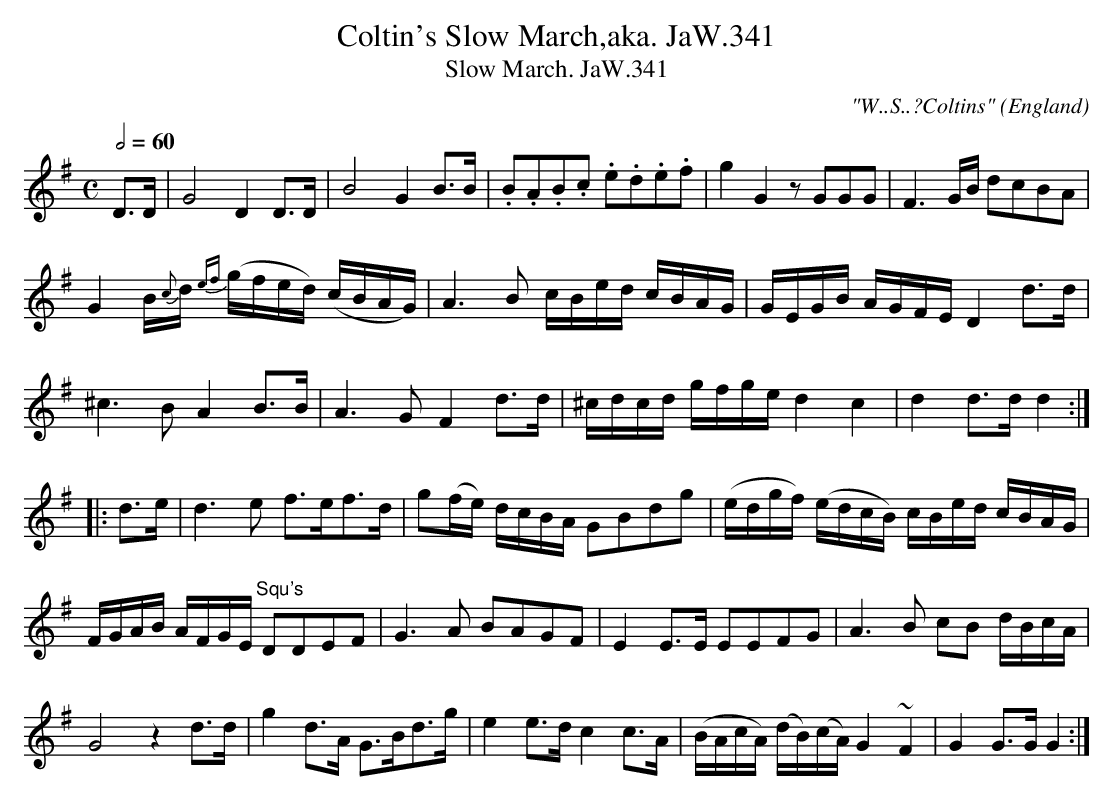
X:1
T:Coltin's Slow March,aka. JaW.341
T:Slow March. JaW.341
C:"W..S..?Coltins"
L:1/8
M:C
O:England
Q:1/2=60
K:G
D>D|G4D2D>D|B4G2B>B|.B.A.B.c .e.d.e.f|g2G2zGGG|\
F3G/B/ dcBA|!
G2B/{c}d/ {ef}(g/f/e/d/) (c/B/A/G/)|\
A3B c/B/e/d/ c/B/A/G/|G/E/G/B/ A/G/F/E/D2d>d|!
^c3BA2B>B|A3GF2d>d|^c/d/c/d/ g/f/g/e/ d2c2|d2d>dd2:|!
|:d>e|d3e f>ef>d|g(f/e/) d/c/B/A/ GBdg|\
(e/d/g/f/) (e/d/c/B/) c/B/e/d/ c/B/A/G/|!
F/G/A/B/ A/F/G/E/ "Squ's"DDEF|\
G3A BAGF|E2E>E EEFG|A3B cB d/B/c/A/|!
G4z2d>d|g2d>A G>Bd>g|e2e>dc2c>A|\
(B/A/c/A/) (d/B/)(c/A/)G2~F2|G2G>GG2:|
